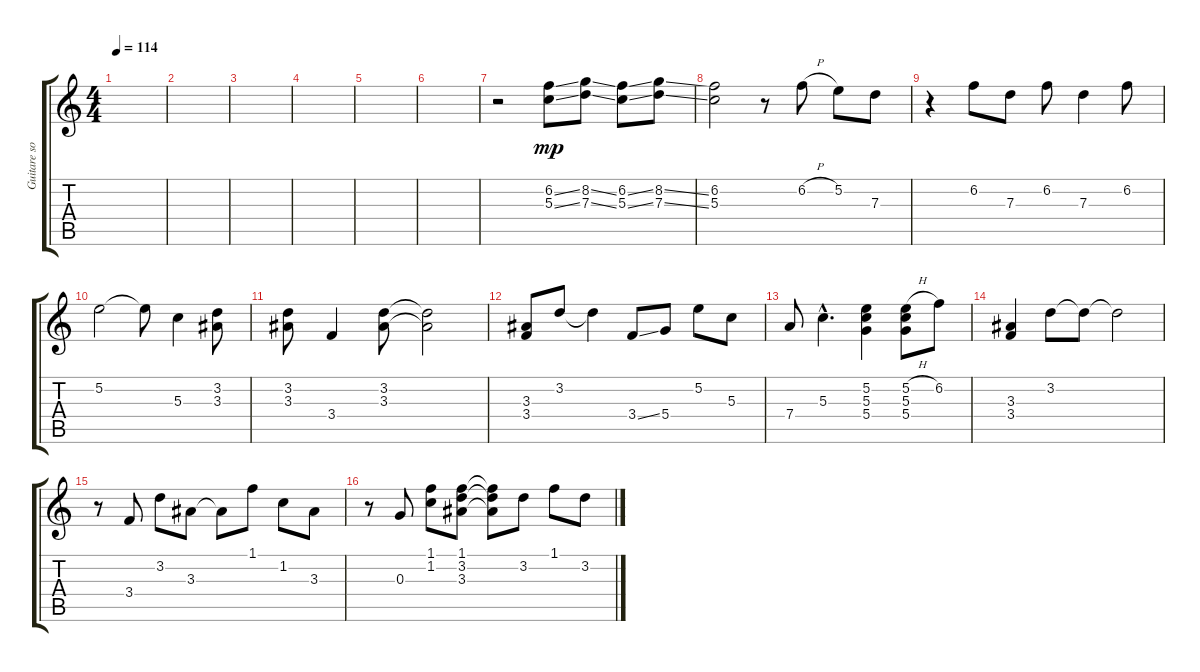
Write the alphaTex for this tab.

\track ("Guitare solo" "Guitare so") {instrument distortionguitar}
\staff {score tabs}
\tuning (E4 B3 G3 D3 A2 E2) {hide}
\ts (4 4)
\tempo 114
\clef g2
\ks c
|
|
|
|
|
|
r.2 (6.2{ss} 5.3{ss}).8{dy mp} (8.2{ss} 7.3{ss}).8 (6.2{ss} 5.3{ss}).8 (8.2{ss} 7.3{ss}).8 |
(6.2 5.3).2 r.8 6.2{h}.8 5.2.8 7.3.8 |
r.4 6.2.8 7.3.8 6.2.8 7.3.4 6.2.8 |
5.2.2 5.2{t}.8 5.3.4 (3.2 3.3).8 |
(3.2 3.3).8 3.4.4 (3.2 3.3).8 (3.2{t} 3.3{t}).2 |
(3.3 3.4).8 3.2.8 3.2{t}.4 3.4{ss}.8 5.4.8 5.2.8 5.3.8 |
7.4.8 5.3{hac}.4{d} (5.2 5.3 5.4).4 (5.2{h} 5.3 5.4).8 6.2.8 |
(3.3 3.4).4 3.2.8 3.2{t}.8 3.2{t}.2 |
r.8 3.4.8 3.2.8 3.3.8 3.3{t}.8 1.1.8 1.2.8 3.3.8 |
r.8 0.3.8 (1.1 1.2).8 (1.1 3.2 3.3).8 (1.1{t} 3.2{t} 3.3{t}).8 3.2.8 1.1.8 3.2.8
